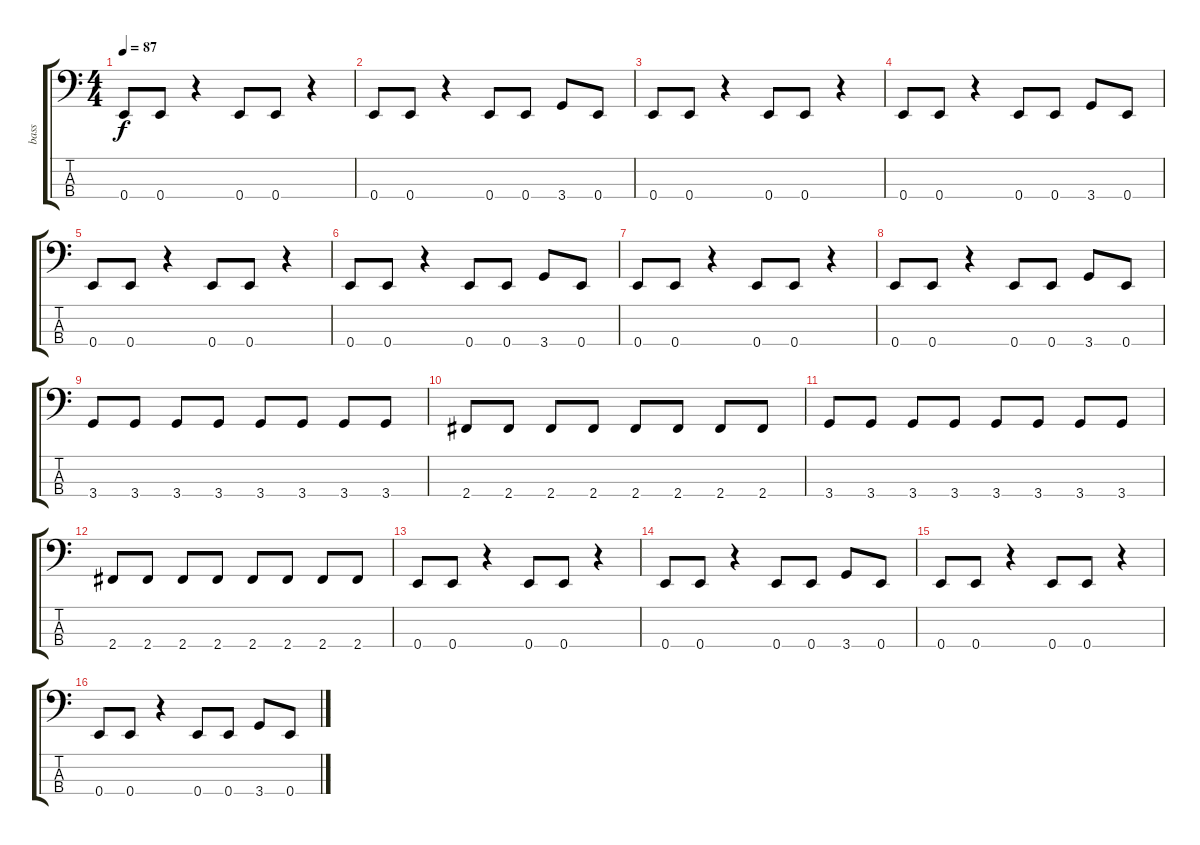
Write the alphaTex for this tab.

\track ("bass" "bass") {instrument electricbassfinger}
\staff {score tabs}
\tuning (G2 D2 A1 E1) {hide}
\ts (4 4)
\tempo 87
\clef f4
\ks c
0.4.8{dy f instrument electricbassfinger} 0.4.8 r.4 0.4.8 0.4.8 r.4 |
0.4.8 0.4.8 r.4 0.4.8 0.4.8 3.4.8 0.4.8 |
0.4.8 0.4.8 r.4 0.4.8 0.4.8 r.4 |
0.4.8 0.4.8 r.4 0.4.8 0.4.8 3.4.8 0.4.8 |
0.4.8 0.4.8 r.4 0.4.8 0.4.8 r.4 |
0.4.8 0.4.8 r.4 0.4.8 0.4.8 3.4.8 0.4.8 |
0.4.8 0.4.8 r.4 0.4.8 0.4.8 r.4 |
0.4.8 0.4.8 r.4 0.4.8 0.4.8 3.4.8 0.4.8 |
3.4.8 3.4.8 3.4.8 3.4.8 3.4.8 3.4.8 3.4.8 3.4.8 |
2.4.8 2.4.8 2.4.8 2.4.8 2.4.8 2.4.8 2.4.8 2.4.8 |
3.4.8 3.4.8 3.4.8 3.4.8 3.4.8 3.4.8 3.4.8 3.4.8 |
2.4.8 2.4.8 2.4.8 2.4.8 2.4.8 2.4.8 2.4.8 2.4.8 |
0.4.8 0.4.8 r.4 0.4.8 0.4.8 r.4 |
0.4.8 0.4.8 r.4 0.4.8 0.4.8 3.4.8 0.4.8 |
0.4.8 0.4.8 r.4 0.4.8 0.4.8 r.4 |
0.4.8 0.4.8 r.4 0.4.8 0.4.8 3.4.8 0.4.8
